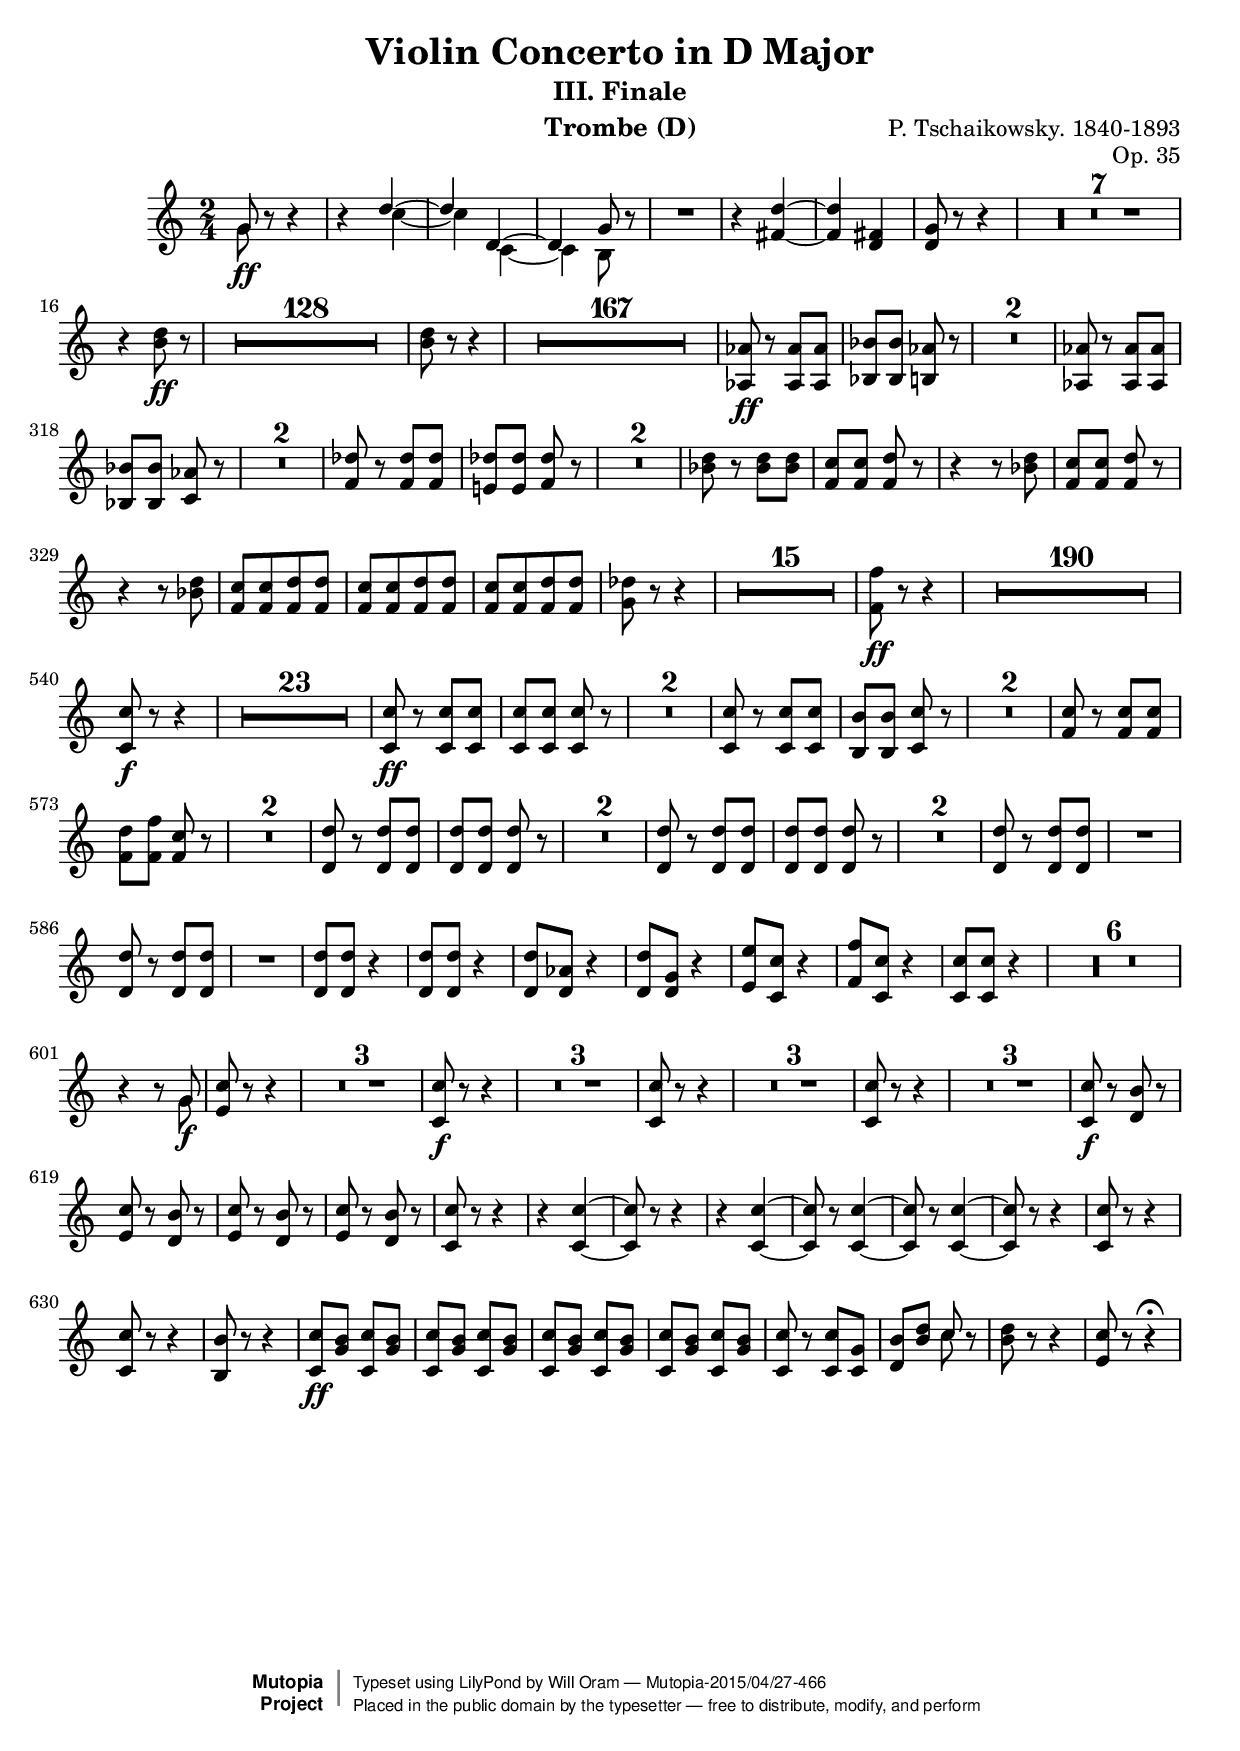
\version "2.18.0"
\include "english.ly"
\include "../defs.ily"
\include "header.ily"

\version "2.18.2"

theTrumpets =  \relative d' {
	\clef "treble"
	\time 2/4
	\key c \major
	
	\set Score.skipBars = ##t
	\override Score.TupletBracket.bracket-visibility = ##f
	
	\transposition d
	
	<< { g8 } \\ { g8\ff } >> r8 r4		|
	r4 << { d'4~ } \\ { c4~ } >>		|
	<< { d4 d,~ } \\ { c'4 c,4~ } >>	|
	<< { d4 g8 } \\ { c,4 b8 } >> r8	|
	R1*2/4
	r4 < fsharp' d' >4~					|
	< fsharp d' > < d fsharp! >			|
	< d g >8 r r4						|
	
	R1*2/4*7
	
	r4 < b' d >8\ff r
	
	R1*2/4*128
	
	< b d >8 r r4
	
	R1*2/4*167
	
	< aflat, aflat' >8\ff r < aflat aflat' >[ < aflat aflat' >]
	< bflat bflat' >[ < bflat bflat' >] < b aflat' > r
	
	R1*2/4*2
	
	< aflat aflat' >8 r < aflat aflat' >[ < aflat aflat' >]
	< bflat bflat' >[ < bflat bflat' >] < c aflat' > r
	
	R1*2/4*2
	
	< f dflat' >8 r < f dflat' >[ < f dflat' >]
	< e! dflat' >[ < e dflat' >] < f dflat' > r
	
	R1*2/4*2
	
	< bflat d >8 r < bflat d >[ < bflat d >]
	< f c' >[ < f c' >] < f d' > r
	r4 r8 < bflat d >
	< f c' >[ < f c' >] < f d' > r
	r4 r8 < bflat d >
	< f c' >[ < f c' > < f d' > < f d' >]
	< f c' >[ < f c' > < f d' > < f d' >]
	< f c' >[ < f c' > < f d' > < f d' >]
	< g dflat' > r r4
	
	R1*2/4*15
	
	< f f' >8\ff r r4
	
	R1*2/4*190
	
	< c c' >8\f r r4
	
	R1*2/4*23
	
	< c c' >8\ff r < c c' >[ < c c' >]
	< c c' >[ < c c' >] < c c' > r
	
	R1*2/4*2
	
	< c c' >8 r < c c' >[ < c c' >]
	< b b' >[ < b b' >] < c c' > r
	
	R1*2/4*2
	
	< f c' >8 r < f c' >[ < f c' >]
	< f d' >[ < f f' >] < f c' > r
	
	R1*2/4*2
	
	< d d' >8 r < d d' >[ < d d' >]
	< d d' >[ < d d' >] < d d' > r
	
	R1*2/4*2
	
	< d d' >8 r < d d' >[ < d d' >]
	< d d' >[ < d d' >] < d d' > r
	
	R1*2/4*2
	
	< d d' >8 r < d d' >[ < d d' >]
	R1*2/4
	< d d' >8 r < d d' >[ < d d' >]
	R1*2/4
	< d d' >8[ < d d' >] r4
	< d d' >8[ < d d' >] r4
	< d d' >8[ < d aflat' >] r4
	< d d' >8[ < d g >] r4
	< e e' >8[ < c c' >] r4
	< f f' >8[ < c c' >] r4
	< c c' >8[ < c c' >] r4
	
	R1*2/4*6
	
	r4 r8 << g'8 \\ g8\f >>
	< e c' >8 r r4
	
	R1*2/4*3
	
	< c c' >8\f r r4
	
	R1*2/4*3
	
	< c c' >8 r r4
	
	R1*2/4*3
	
	< c c' >8 r r4
	
	R1*2/4*3
	
	< c c' >8\f r < d b' > r
	< e c' >8 r < d b' > r
	< e c' >8 r < d b' > r
	< e c' >8 r < d b' > r
	< c c' > r r4
	r4 < c c' >~
	< c c' >8 r r4
	r4 < c c' >~
	< c c' >8 r < c c' >4~
	< c c' >8 r < c c' >4~
	< c c' >8 r r4
	< c c' >8 r r4
	< c c' >8 r r4
	< b b' >8 r r4
	< c c' >8\ff[ < g' b >] < c, c' >[ < g' b >]
	< c, c' >8[ < g' b >] < c, c' >[ < g' b >]
	< c, c' >8[ < g' b >] < c, c' >[ < g' b >]
	< c, c' >8[ < g' b >] < c, c' >[ < g' b >]
	< c, c' >8 r < c c' >[ < c g' >]
	< d b' >[ < b' d >] << c8 \\ c8 >> r
	< b d >8 r r4
	< e, c' >8 r r4\fermata
}


\header {
	instrument = "Trombe (D)"
}
	
\score {
	\context Staff ="trombe" <<
      	\theTrumpets >>
}
